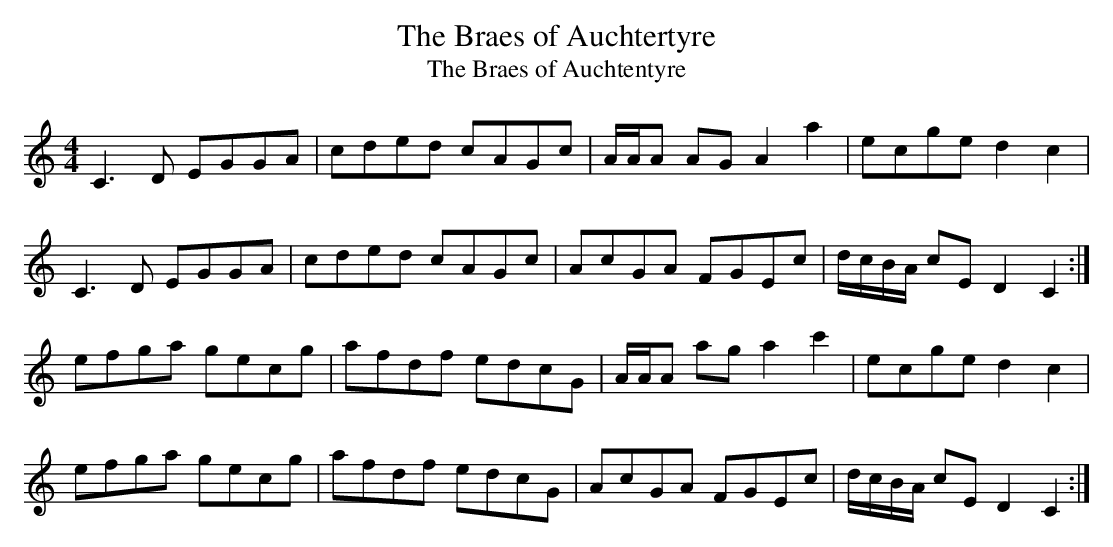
X:1
T:Braes of Auchtertyre, The
T:Braes of Auchtentyre, The
M:4/4
L:1/8
K:C
C3 D EGGA|cded cAGc|A/A/A AG A2 a2|ecge d2 c2|
C3 D EGGA|cded cAGc|AcGA FGEc|d/c/B/A/ cE D2 C2:|
efga gecg|afdf edcG|A/A/A ag a2 c'2|ecge d2 c2|
efga gecg|afdf edcG|AcGA FGEc|d/c/B/A/ cE D2 C2:|
